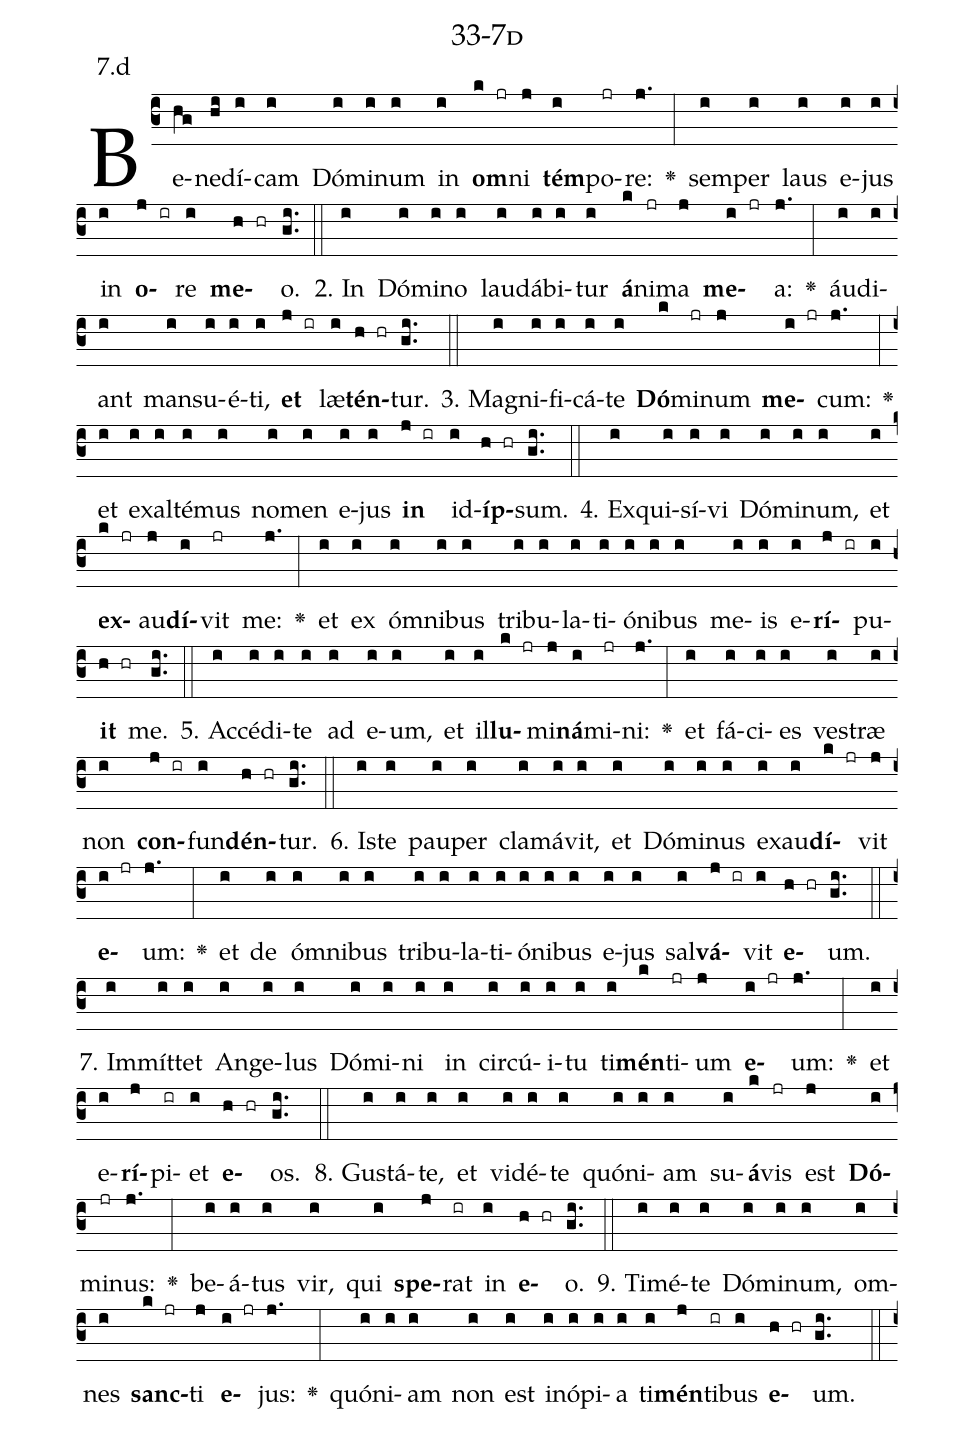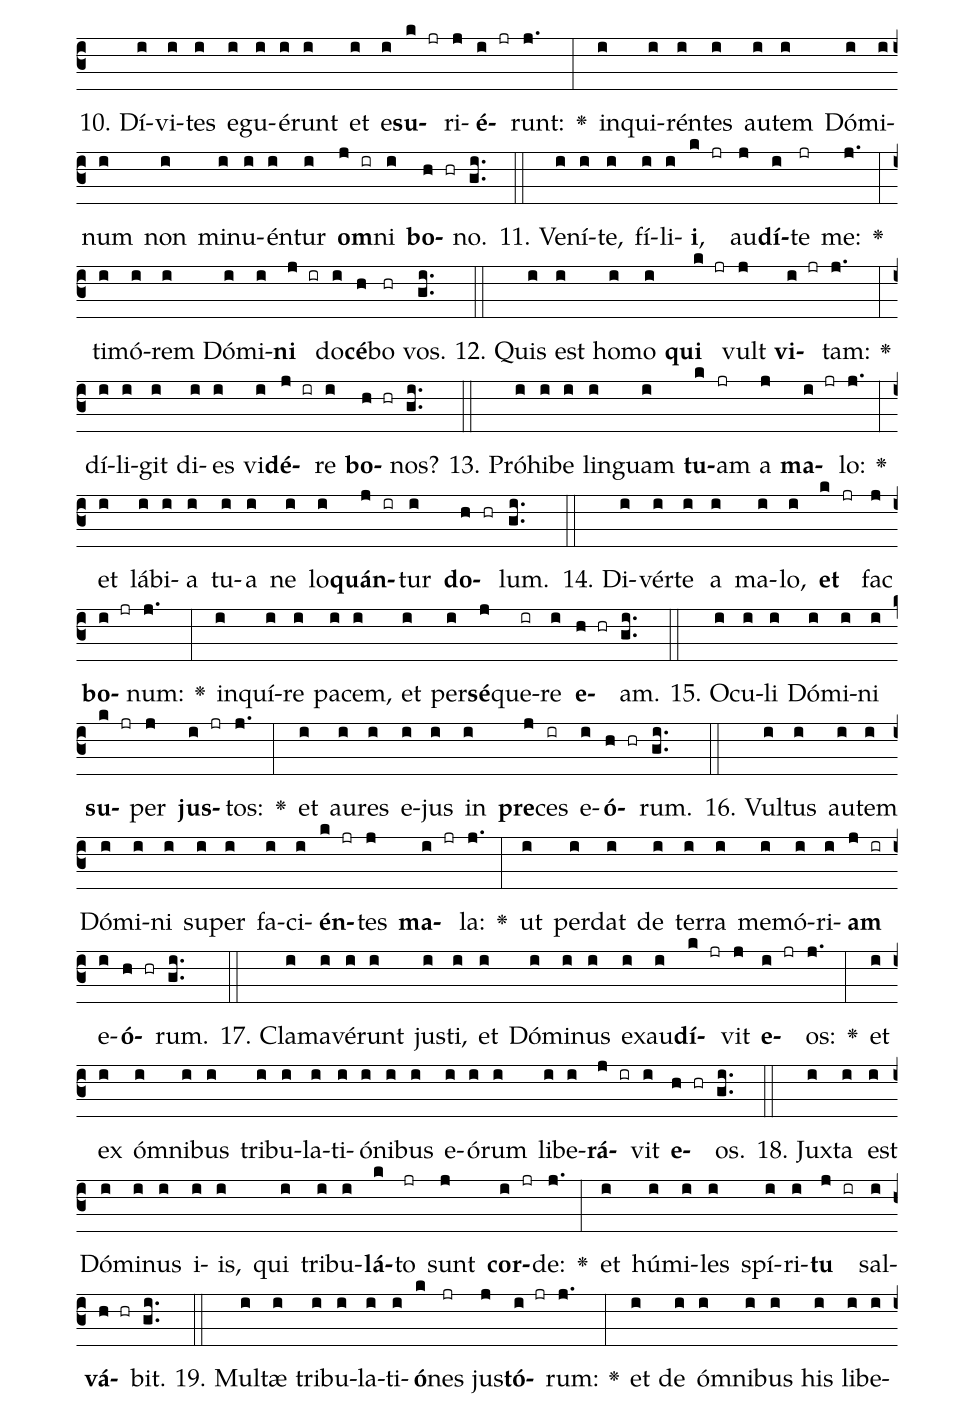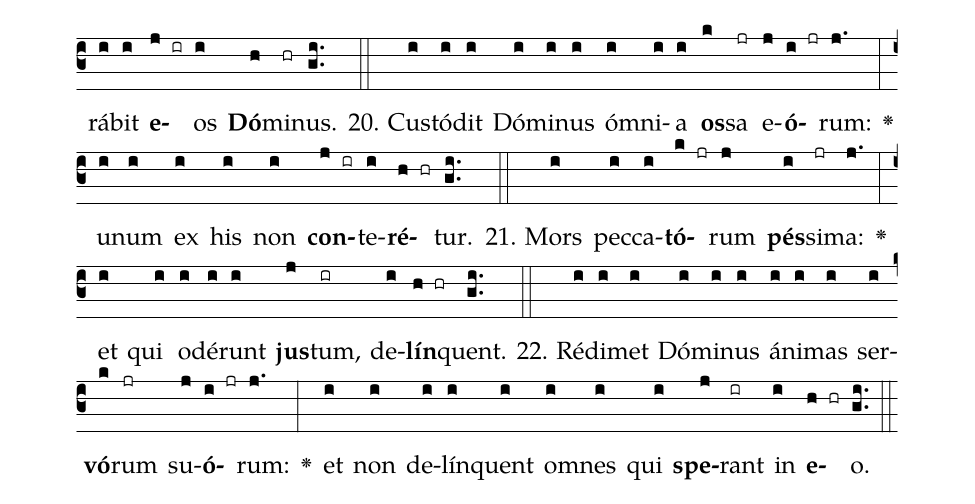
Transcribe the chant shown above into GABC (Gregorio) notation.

name: 33-7d;
annotation: 7.d;
%%
(c3)Be(hg)ne(hi)dí(i)cam(i) Dó(i)mi(i)num(i) in(i) <b>om</b>(k jr)ni(j) <b>tém</b>(i)po(jr)re:(j.) <v>\greheightstar</v>(:) sem(i)per(i) laus(i) e(i)jus(i) in(i) <b>o</b>(j ir)re(i) <b>me</b>(h hr)o.(gi..) (::)
2. In(i) Dó(i)mi(i)no(i) lau(i)dá(i)bi(i)tur(i) <b>á</b>(k)ni(jr)ma(j) <b>me</b>(i jr)a:(j.) <v>\greheightstar</v>(:) áu(i)di(i)ant(i) man(i)su(i)é(i)ti,(i) <b>et</b>(j ir) læ(i)<b>tén</b>(h hr)tur.(gi..) (::)
3. Ma(i)gni(i)fi(i)cá(i)te(i) <b>Dó</b>(k)mi(jr)num(j) <b>me</b>(i jr)cum:(j.) <v>\greheightstar</v>(:) et(i) ex(i)al(i)té(i)mus(i) no(i)men(i) e(i)jus(i) <b>in</b>(j ir) id(i)<b>íp</b>(h hr)sum.(gi..) (::)
4. Ex(i)qui(i)sí(i)vi(i) Dó(i)mi(i)num,(i) et(i) <b>ex</b>(k jr)au(j)<b>dí</b>(i)vit(jr) me:(j.) <v>\greheightstar</v>(:) et(i) ex(i) óm(i)ni(i)bus(i) tri(i)bu(i)la(i)ti(i)ó(i)ni(i)bus(i) me(i)is(i) e(i)<b>rí</b>(j ir)pu(i)<b>it</b>(h hr) me.(gi..) (::)
5. Ac(i)cé(i)di(i)te(i) ad(i) e(i)um,(i) et(i) il(i)<b>lu</b>(k jr)mi(j)<b>ná</b>(i)mi(jr)ni:(j.) <v>\greheightstar</v>(:) et(i) fá(i)ci(i)es(i) ves(i)træ(i) non(i) <b>con</b>(j ir)fun(i)<b>dén</b>(h hr)tur.(gi..) (::)
6. Is(i)te(i) pau(i)per(i) cla(i)má(i)vit,(i) et(i) Dó(i)mi(i)nus(i) ex(i)au(i)<b>dí</b>(k jr)vit(j) <b>e</b>(i jr)um:(j.) <v>\greheightstar</v>(:) et(i) de(i) óm(i)ni(i)bus(i) tri(i)bu(i)la(i)ti(i)ó(i)ni(i)bus(i) e(i)jus(i) sal(i)<b>vá</b>(j ir)vit(i) <b>e</b>(h hr)um.(gi..) (::)
7. Im(i)mít(i)tet(i) An(i)ge(i)lus(i) Dó(i)mi(i)ni(i) in(i) cir(i)cú(i)i(i)tu(i) ti(i)<b>mén</b>(k)ti(jr)um(j) <b>e</b>(i jr)um:(j.) <v>\greheightstar</v>(:) et(i) e(i)<b>rí</b>(j)pi(ir)et(i) <b>e</b>(h hr)os.(gi..) (::)
8. Gus(i)tá(i)te,(i) et(i) vi(i)dé(i)te(i) quón(i)i(i)am(i) su(i)<b>á</b>(k)vis(jr) est(j) <b>Dó</b>(i)mi(jr)nus:(j.) <v>\greheightstar</v>(:) be(i)á(i)tus(i) vir,(i) qui(i) <b>spe</b>(j)rat(ir) in(i) <b>e</b>(h hr)o.(gi..) (::)
9. Ti(i)mé(i)te(i) Dó(i)mi(i)num,(i) om(i)nes(i) <b>sanc</b>(k jr)ti(j) <b>e</b>(i jr)jus:(j.) <v>\greheightstar</v>(:) quón(i)i(i)am(i) non(i) est(i) in(i)ó(i)pi(i)a(i) ti(i)<b>mén</b>(j)ti(ir)bus(i) <b>e</b>(h hr)um.(gi..) (::)
10. Dí(i)vi(i)tes(i) e(i)gu(i)é(i)runt(i) et(i) e(i)<b>su</b>(k jr)ri(j)<b>é</b>(i jr)runt:(j.) <v>\greheightstar</v>(:) in(i)qui(i)rén(i)tes(i) au(i)tem(i) Dó(i)mi(i)num(i) non(i) mi(i)nu(i)én(i)tur(i) <b>om</b>(j ir)ni(i) <b>bo</b>(h hr)no.(gi..) (::)
11. Ve(i)ní(i)te,(i) fí(i)li(i)<b>i</b>,(k jr) au(j)<b>dí</b>(i)te(jr) me:(j.) <v>\greheightstar</v>(:) ti(i)mó(i)rem(i) Dó(i)mi(i)<b>ni</b>(j ir) do(i)<b>cé</b>(h)bo(hr) vos.(gi..) (::)
12. Quis(i) est(i) ho(i)mo(i) <b>qui</b>(k jr) vult(j) <b>vi</b>(i jr)tam:(j.) <v>\greheightstar</v>(:) dí(i)li(i)git(i) di(i)es(i) vi(i)<b>dé</b>(j ir)re(i) <b>bo</b>(h hr)nos?(gi..) (::)
13. Pró(i)hi(i)be(i) lin(i)guam(i) <b>tu</b>(k)am(jr) a(j) <b>ma</b>(i jr)lo:(j.) <v>\greheightstar</v>(:) et(i) lá(i)bi(i)a(i) tu(i)a(i) ne(i) lo(i)<b>quán</b>(j ir)tur(i) <b>do</b>(h hr)lum.(gi..) (::)
14. Di(i)vér(i)te(i) a(i) ma(i)lo,(i) <b>et</b>(k jr) fac(j) <b>bo</b>(i jr)num:(j.) <v>\greheightstar</v>(:) in(i)quí(i)re(i) pa(i)cem,(i) et(i) per(i)<b>sé</b>(j)que(ir)re(i) <b>e</b>(h hr)am.(gi..) (::)
15. O(i)cu(i)li(i) Dó(i)mi(i)ni(i) <b>su</b>(k jr)per(j) <b>jus</b>(i jr)tos:(j.) <v>\greheightstar</v>(:) et(i) au(i)res(i) e(i)jus(i) in(i) <b>pre</b>(j)ces(ir) e(i)<b>ó</b>(h hr)rum.(gi..) (::)
16. Vul(i)tus(i) au(i)tem(i) Dó(i)mi(i)ni(i) su(i)per(i) fa(i)ci(i)<b>én</b>(k jr)tes(j) <b>ma</b>(i jr)la:(j.) <v>\greheightstar</v>(:) ut(i) per(i)dat(i) de(i) ter(i)ra(i) me(i)mó(i)ri(i)<b>am</b>(j ir) e(i)<b>ó</b>(h hr)rum.(gi..) (::)
17. Cla(i)ma(i)vé(i)runt(i) jus(i)ti,(i) et(i) Dó(i)mi(i)nus(i) ex(i)au(i)<b>dí</b>(k jr)vit(j) <b>e</b>(i jr)os:(j.) <v>\greheightstar</v>(:) et(i) ex(i) óm(i)ni(i)bus(i) tri(i)bu(i)la(i)ti(i)ó(i)ni(i)bus(i) e(i)ó(i)rum(i) li(i)be(i)<b>rá</b>(j ir)vit(i) <b>e</b>(h hr)os.(gi..) (::)
18. Jux(i)ta(i) est(i) Dó(i)mi(i)nus(i) i(i)is,(i) qui(i) tri(i)bu(i)<b>lá</b>(k)to(jr) sunt(j) <b>cor</b>(i jr)de:(j.) <v>\greheightstar</v>(:) et(i) hú(i)mi(i)les(i) spí(i)ri(i)<b>tu</b>(j ir) sal(i)<b>vá</b>(h hr)bit.(gi..) (::)
19. Mul(i)tæ(i) tri(i)bu(i)la(i)ti(i)<b>ó</b>(k)nes(jr) jus(j)<b>tó</b>(i jr)rum:(j.) <v>\greheightstar</v>(:) et(i) de(i) óm(i)ni(i)bus(i) his(i) li(i)be(i)rá(i)bit(i) <b>e</b>(j ir)os(i) <b>Dó</b>(h)mi(hr)nus.(gi..) (::)
20. Cus(i)tó(i)dit(i) Dó(i)mi(i)nus(i) óm(i)ni(i)a(i) <b>os</b>(k)sa(jr) e(j)<b>ó</b>(i jr)rum:(j.) <v>\greheightstar</v>(:) u(i)num(i) ex(i) his(i) non(i) <b>con</b>(j ir)te(i)<b>ré</b>(h hr)tur.(gi..) (::)
21. Mors(i) pec(i)ca(i)<b>tó</b>(k jr)rum(j) <b>pés</b>(i)si(jr)ma:(j.) <v>\greheightstar</v>(:) et(i) qui(i) o(i)dé(i)runt(i) <b>jus</b>(j)tum,(ir) de(i)<b>lín</b>(h hr)quent.(gi..) (::)
22. Réd(i)i(i)met(i) Dó(i)mi(i)nus(i) á(i)ni(i)mas(i) ser(i)<b>vó</b>(k)rum(jr) su(j)<b>ó</b>(i jr)rum:(j.) <v>\greheightstar</v>(:) et(i) non(i) de(i)lín(i)quent(i) om(i)nes(i) qui(i) <b>spe</b>(j)rant(ir) in(i) <b>e</b>(h hr)o.(gi..) (::)
